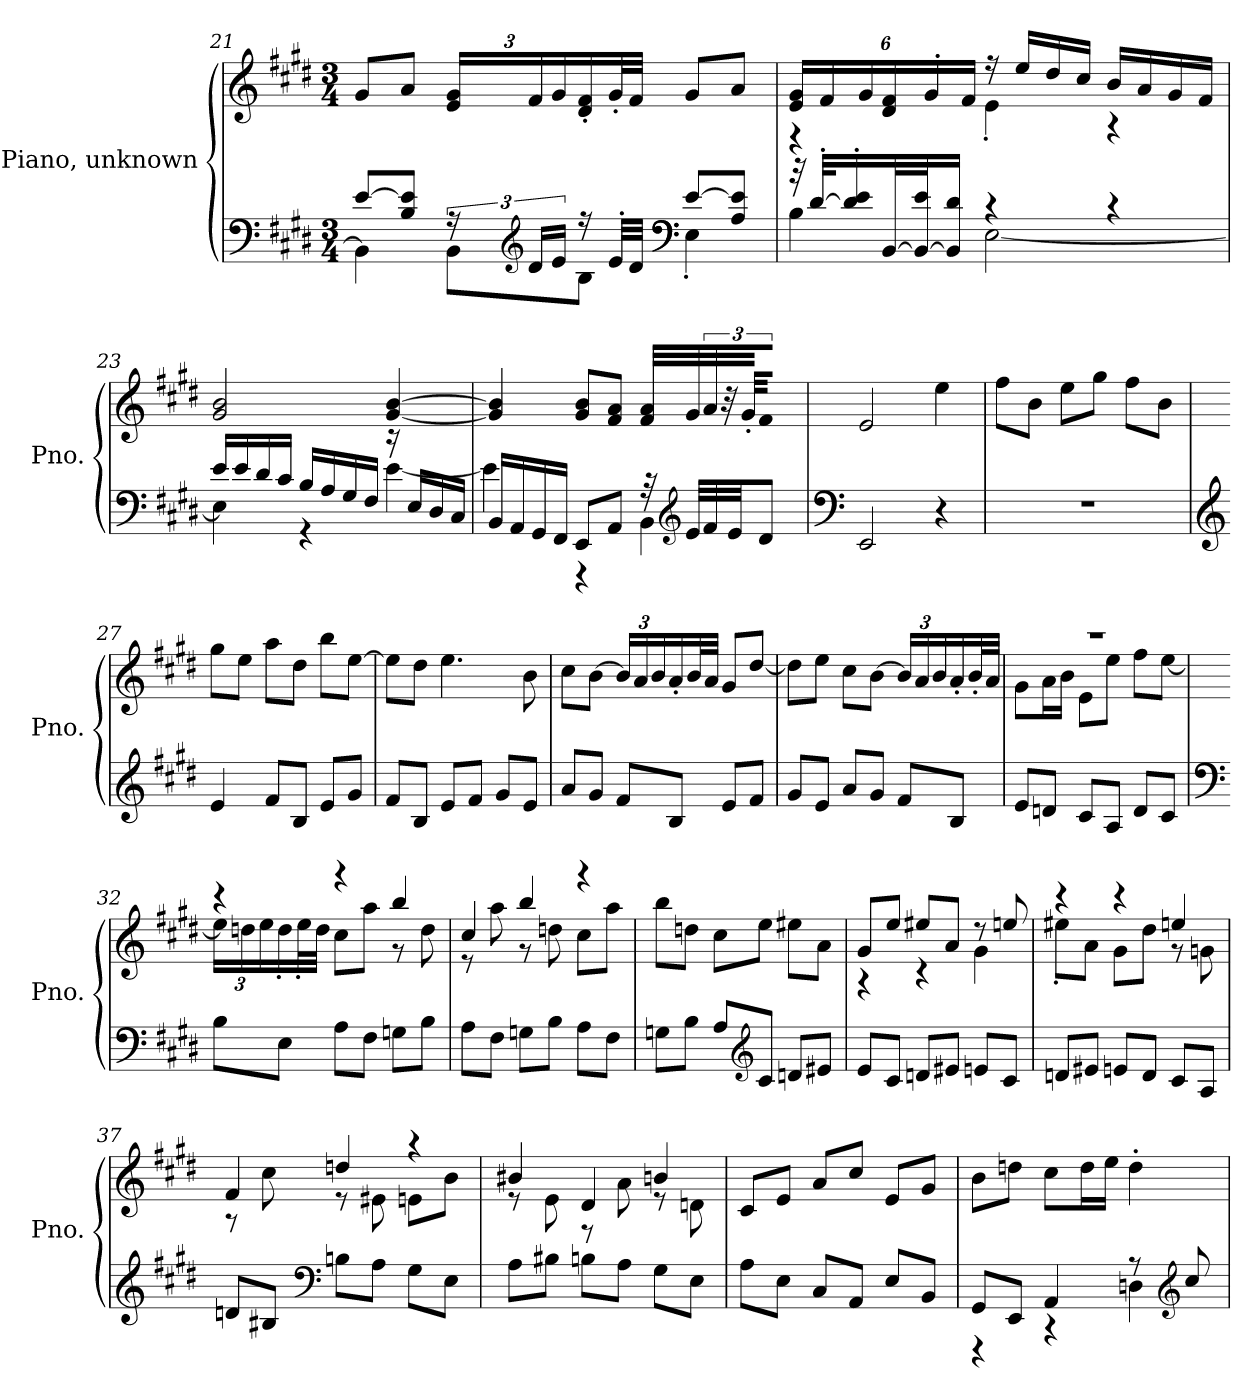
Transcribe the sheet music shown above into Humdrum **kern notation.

**kern	**kern
*part1	*part1
*staff2	*staff1
*I"Piano, unknown	*
*I'Pno.	*
*clefF4	*clefG2
*k[f#c#g#d#]	*k[f#c#g#d#]
*M3/4	*M3/4
=21	=21
*^	*
[8e/L	4BB\]	8g#/L
8B/ 8e/]J	.	8a/J
*	*	*Xbrackettup
24r	8BB\L	24e/ 24g#/LL
*clefG2	*	*
24d#/LL	.	24f#/
24e/JJ	.	24g#/
16r	8B\J	16d#/' 16f#/'
32e'/LLL	.	32g#'/L
32d#/JJJ	.	32f#/JJJ
*clefF4	*	*
[8e/L	4E'\	8g#/L
8A/ 8e/]J	.	8a/J
!!LO:PB:g=z
=22	=22	=22
*	*	*^
32r	4B\	24e/ 24g#/LL	4r
[32d#'/KLL	.	.	.
.	.	24f#/	.
16d#/]' 16e/'	.	.	.
.	.	24g#/	.
[32BB/L	.	24d#/ 24f#/	.
32BB/_ 32e/J	.	.	.
.	.	24g#'/	.
16BB/] 16d#/JJ	.	.	.
.	.	24f#/JJ	.
4r	[2E\	16r	4e'\
.	.	16ee/LL	.
.	.	16dd#/	.
.	.	16cc#/JJ	.
4r	.	16b/LL	4r
.	.	16a/	.
.	.	16g#/	.
.	.	16f#/JJ	.
*	*	*v	*v
=23	=23	=23
16e/LL	4E\]	2g#/ 2b/
16e/	.	.
16d#/	.	.
16c#/JJ	.	.
16B/LL	4r	.
16A/	.	.
16G#/	.	.
16F#/JJ	.	.
16r	[4e\	[4g#/ [4b/
16E/LL	.	.
16D#/	.	.
16C#/JJ	.	.
!!LO:LB:g=z
=24	=24	=24
16BB/LL	4e\]	4g#/] 4b/]
16AA/	.	.
16GG#/	.	.
16FF#/JJ	.	.
8EE/L	4r	8g#/ 8b/L
8AA/J	.	8f#/ 8a/J
32r	4BB\	32f#/ 32a/LLL
*clefG2	*	*
32e/LLL	.	32g#/
*	*	*brackettup
32f#/	.	48a/JJJ
.	.	48r
32e/JJ	.	.
.	.	48g#'/KKL
8d#/J	.	8f#/J
*v	*v	*
=25	=25
*clefF4	*
2EE/	2e/
4r	4ee\
=26	=26
2.r	8ff#\L
.	8b\J
.	8ee\L
.	8gg#\J
.	8ff#\L
.	8b\J
=27	=27
*clefG2	*
4e/	8gg#\L
.	8ee\J
8f#/L	8aa\L
8B/J	8dd#\J
8e/L	8bb\L
8g#/J	[8ee\J
=28	=28
8f#/L	8ee\L]
8B/J	8dd#\J
8e/L	4.ee\
8f#/J	.
8g#/L	.
8e/J	8b\
!!LO:LB:g=z
=29	=29
8a/L	8cc#\L
8g#/J	[8b\J
*	*Xbrackettup
8f#/L	24b/LL]
.	24a/
.	24b/
8B/J	16a'/
.	32b/L
.	32a/JJJ
8e/L	8g#/L
8f#/J	[8dd#/J
=30	=30
8g#/L	8dd#\L]
8e/J	8ee\J
8a/L	8cc#\L
8g#/J	[8b\J
8f#/L	24b/LL]
.	24a/
.	24b/
8B/J	16a'/
.	32b'/L
.	32a/JJJ
=31	=31
*	*^
8e/L	2.r	8g#\L
8dn/J	.	16a\L
.	.	16b\JJ
8c#/L	.	8e\L
8A/J	.	8ee\J
8d/L	.	8ff#\L
8c#/J	.	[8ee\J
=32	=32	=32
*clefF4	*	*
8B\L	4r	24ee\LL]
.	.	24ddn\
.	.	24ee\
8E\J	.	16dd'\
.	.	32ee'\L
.	.	32dd\JJJ
8A\L	4r	8cc#\L
8F#\J	.	8aa\J
8Gn\L	4bb/	8r
8B\J	.	8dd\
!!LO:LB:g=z	!!
=33	=33	=33
8A\L	4cc#/	8r
8F#\J	.	8aa\
8Gn\L	4bb/	8r
8B\J	.	8ddn\
8A\L	4r	8cc#\L
8F#\J	.	8aa\J
*	*v	*v
=34	=34
8Gn\L	8bb\L
8B\J	8ddn\J
8A/L	8cc#\L
*clefG2	*
8c#/J	8ee\J
8dn/L	8ee#X\L
8e#X/J	8a\J
=35	=35
*	*^
8e/L	8g#/L	4r
8c#/J	8ee/J	.
8dn/L	8ee#X/L	4r
8e#X/J	8a/J	.
8en/L	8r	4g#\
8c#/J	8een/	.
=36	=36	=36
8dn/L	4r	8ee#X'\L
8e#X/J	.	8a\J
8en/L	4r	8g#\L
8d/J	.	8dd#\J
8c#/L	4een/	8r
8A/J	.	8gn\
!!LO:LB:g=z	!!
=37	=37	=37
8dn/L	4f#/	8r
8B#X/J	.	8cc#\
*clefF4	*	*
8Bn\L	4ddn/	8r
8A\J	.	8e#X\
8G#\L	4r	8en\L
8E\J	.	8b\J
=38	=38	=38
8A\L	4b#X/	8r
8B#X\J	.	8e\
8Bn\L	4d#/	8r
8A\J	.	8a\
8G#\L	4bn/	8r
8E\J	.	8dn\
*	*v	*v
=39	=39
8A\L	8c#/L
8E\J	8e/J
8C#/L	8a/L
8AA/J	8cc#/J
8E/L	8e/L
8BB/J	8g#/J
=40	=40
*^	*
8GG#/L	4r	8b\L
8EE/J	.	8ddn\J
4AA/	4r	8cc#\L
.	.	16dd\L
.	.	16ee\JJ
8r	4Dn\	4dd'\
*clefG2	*	*
8cc#/	.	.
*v	*v	*
=	=
*-	*-
